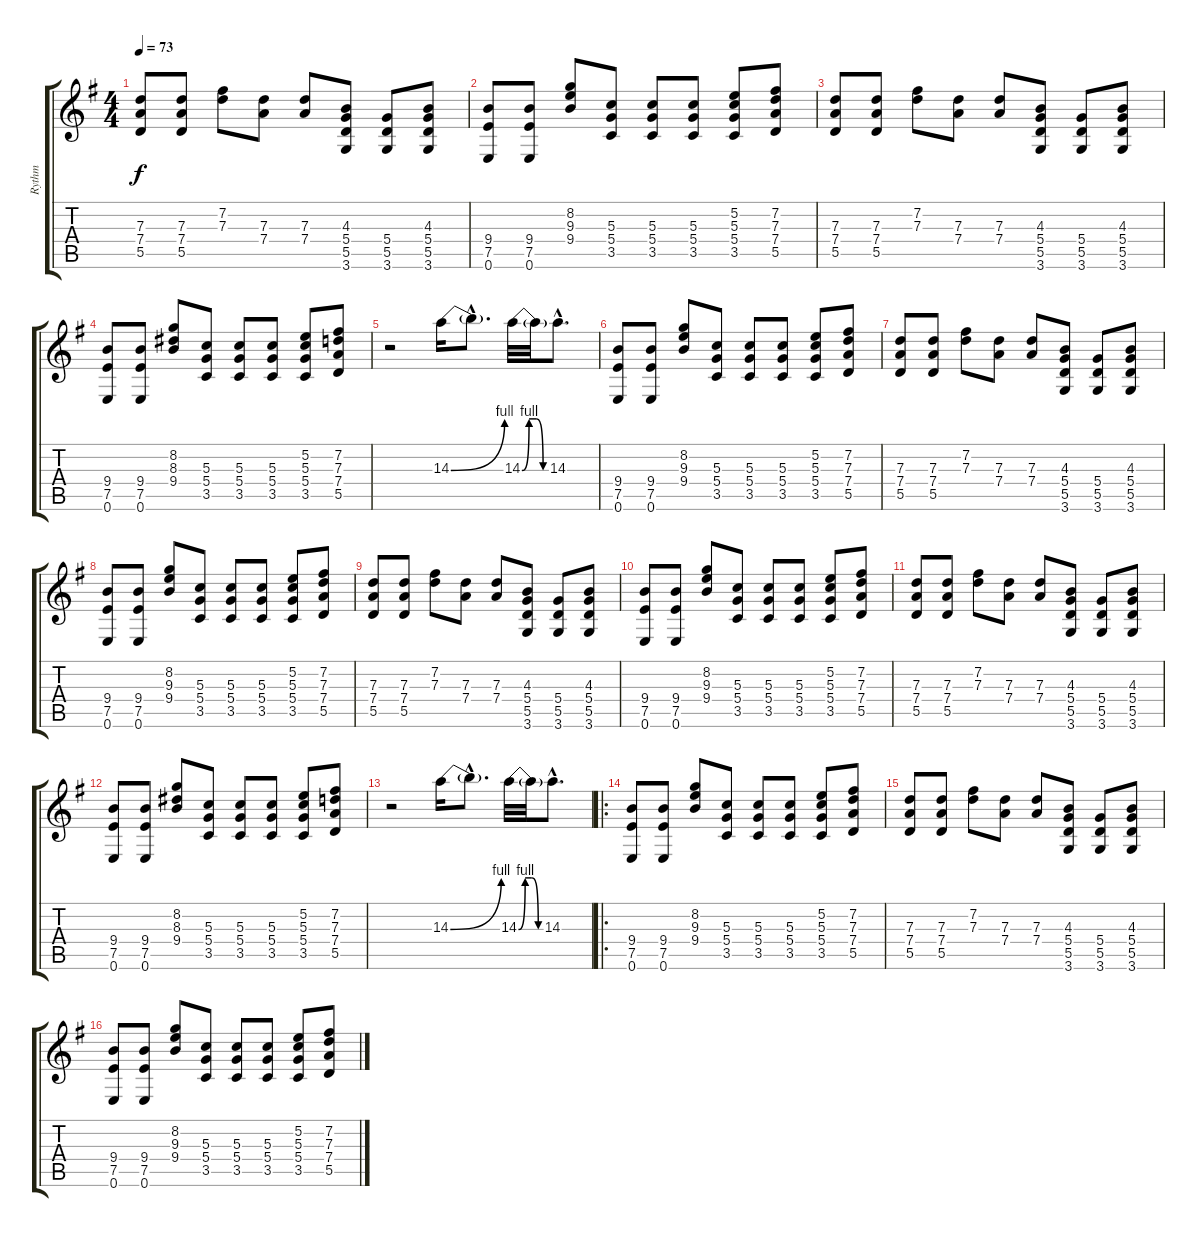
\track ("Rythm" "Rythm") {instrument electricguitarclean}
\staff {score tabs}
\tuning (E4 B3 G3 D3 A2 E2) {hide}
\ts (4 4)
\tempo 73
\clef g2
\ks g
(7.3 7.4 5.5).8{dy f} (7.3 7.4 5.5).8 (7.2 7.3).8 (7.3 7.4).8 (7.3 7.4).8 (4.3 5.4 5.5 3.6).8 (5.4 5.5 3.6).8 (4.3 5.4 5.5 3.6).8 |
(9.4 7.5 0.6).8 (9.4 7.5 0.6).8 (8.2 9.3 9.4).8 (5.3 5.4 3.5).8 (5.3 5.4 3.5).8 (5.3 5.4 3.5).8 (5.2 5.3 5.4 3.5).8 (7.2 7.3 7.4 5.5).8 |
(7.3 7.4 5.5).8 (7.3 7.4 5.5).8 (7.2 7.3).8 (7.3 7.4).8 (7.3 7.4).8 (4.3 5.4 5.5 3.6).8 (5.4 5.5 3.6).8 (4.3 5.4 5.5 3.6).8 |
(9.4 7.5 0.6).8 (9.4 7.5 0.6).8 (8.2 8.3 9.4).8 (5.3 5.4 3.5).8 (5.3 5.4 3.5).8 (5.3 5.4 3.5).8 (5.2 5.3 5.4 3.5).8 (7.2 7.3 7.4 5.5).8 |
r.2 14.3{be (bend 0 0 60 4)}.16 14.3{hac t}.8{d} 14.3{be (custom 0 0 15 4 30 4 45 0 60 0)}.32 14.3{t}.32 14.3{hac}.8{d} |
(9.4 7.5 0.6).8 (9.4 7.5 0.6).8 (8.2 9.3 9.4).8 (5.3 5.4 3.5).8 (5.3 5.4 3.5).8 (5.3 5.4 3.5).8 (5.2 5.3 5.4 3.5).8 (7.2 7.3 7.4 5.5).8 |
(7.3 7.4 5.5).8 (7.3 7.4 5.5).8 (7.2 7.3).8 (7.3 7.4).8 (7.3 7.4).8 (4.3 5.4 5.5 3.6).8 (5.4 5.5 3.6).8 (4.3 5.4 5.5 3.6).8 |
(9.4 7.5 0.6).8 (9.4 7.5 0.6).8 (8.2 9.3 9.4).8 (5.3 5.4 3.5).8 (5.3 5.4 3.5).8 (5.3 5.4 3.5).8 (5.2 5.3 5.4 3.5).8 (7.2 7.3 7.4 5.5).8 |
(7.3 7.4 5.5).8 (7.3 7.4 5.5).8 (7.2 7.3).8 (7.3 7.4).8 (7.3 7.4).8 (4.3 5.4 5.5 3.6).8 (5.4 5.5 3.6).8 (4.3 5.4 5.5 3.6).8 |
(9.4 7.5 0.6).8 (9.4 7.5 0.6).8 (8.2 9.3 9.4).8 (5.3 5.4 3.5).8 (5.3 5.4 3.5).8 (5.3 5.4 3.5).8 (5.2 5.3 5.4 3.5).8 (7.2 7.3 7.4 5.5).8 |
(7.3 7.4 5.5).8 (7.3 7.4 5.5).8 (7.2 7.3).8 (7.3 7.4).8 (7.3 7.4).8 (4.3 5.4 5.5 3.6).8 (5.4 5.5 3.6).8 (4.3 5.4 5.5 3.6).8 |
(9.4 7.5 0.6).8 (9.4 7.5 0.6).8 (8.2 8.3 9.4).8 (5.3 5.4 3.5).8 (5.3 5.4 3.5).8 (5.3 5.4 3.5).8 (5.2 5.3 5.4 3.5).8 (7.2 7.3 7.4 5.5).8 |
r.2 14.3{be (bend 0 0 60 4)}.16 14.3{hac t}.8{d} 14.3{be (custom 0 0 15 4 30 4 45 0 60 0)}.32 14.3{t}.32 14.3{hac}.8{d} |
\ro
(9.4 7.5 0.6).8 (9.4 7.5 0.6).8 (8.2 9.3 9.4).8 (5.3 5.4 3.5).8 (5.3 5.4 3.5).8 (5.3 5.4 3.5).8 (5.2 5.3 5.4 3.5).8 (7.2 7.3 7.4 5.5).8 |
(7.3 7.4 5.5).8 (7.3 7.4 5.5).8 (7.2 7.3).8 (7.3 7.4).8 (7.3 7.4).8 (4.3 5.4 5.5 3.6).8 (5.4 5.5 3.6).8 (4.3 5.4 5.5 3.6).8 |
(9.4 7.5 0.6).8 (9.4 7.5 0.6).8 (8.2 9.3 9.4).8 (5.3 5.4 3.5).8 (5.3 5.4 3.5).8 (5.3 5.4 3.5).8 (5.2 5.3 5.4 3.5).8 (7.2 7.3 7.4 5.5).8
